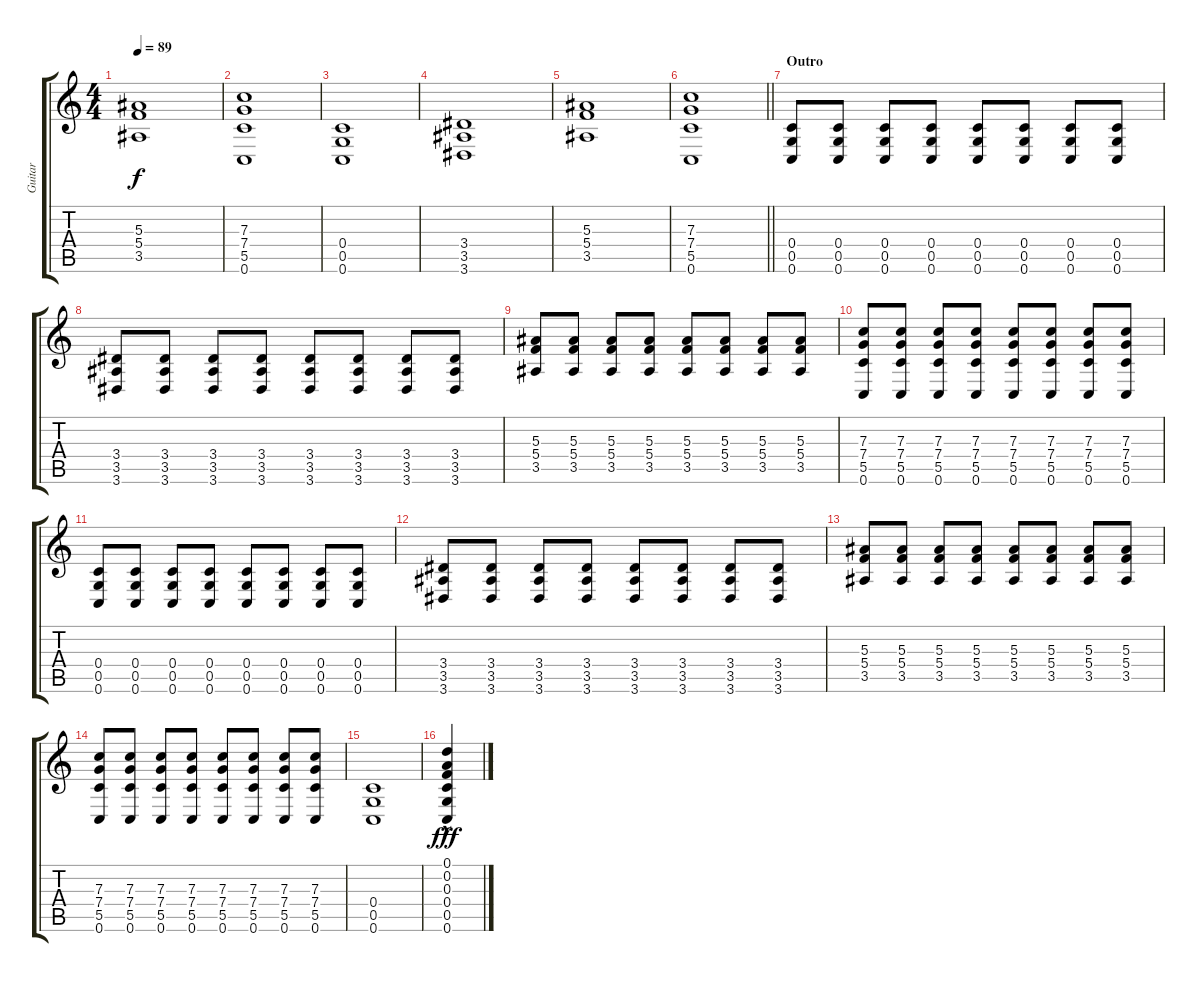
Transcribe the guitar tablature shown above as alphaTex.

\track ("Guitar" "Guitar") {instrument overdrivenguitar}
\staff {score tabs}
\tuning (D4 A3 F3 C3 G2 C2) {hide}
\ts (4 4)
\tempo 89
\clef g2
\ks c
(5.3 5.4 3.5).1{dy f} |
(7.3 7.4 5.5 0.6).1 |
(0.4 0.5 0.6).1 |
(3.4 3.5 3.6).1 |
(5.3 5.4 3.5).1 |
\barLineRight lightlight
(7.3 7.4 5.5 0.6).1 |
\section ("" "Outro")
(0.4 0.5 0.6).8 (0.4 0.5 0.6).8 (0.4 0.5 0.6).8 (0.4 0.5 0.6).8 (0.4 0.5 0.6).8 (0.4 0.5 0.6).8 (0.4 0.5 0.6).8 (0.4 0.5 0.6).8 |
(3.4 3.5 3.6).8 (3.4 3.5 3.6).8 (3.4 3.5 3.6).8 (3.4 3.5 3.6).8 (3.4 3.5 3.6).8 (3.4 3.5 3.6).8 (3.4 3.5 3.6).8 (3.4 3.5 3.6).8 |
(5.3 5.4 3.5).8 (5.3 5.4 3.5).8 (5.3 5.4 3.5).8 (5.3 5.4 3.5).8 (5.3 5.4 3.5).8 (5.3 5.4 3.5).8 (5.3 5.4 3.5).8 (5.3 5.4 3.5).8 |
(7.3 7.4 5.5 0.6).8 (7.3 7.4 5.5 0.6).8 (7.3 7.4 5.5 0.6).8 (7.3 7.4 5.5 0.6).8 (7.3 7.4 5.5 0.6).8 (7.3 7.4 5.5 0.6).8 (7.3 7.4 5.5 0.6).8 (7.3 7.4 5.5 0.6).8 |
(0.4 0.5 0.6).8 (0.4 0.5 0.6).8 (0.4 0.5 0.6).8 (0.4 0.5 0.6).8 (0.4 0.5 0.6).8 (0.4 0.5 0.6).8 (0.4 0.5 0.6).8 (0.4 0.5 0.6).8 |
(3.4 3.5 3.6).8 (3.4 3.5 3.6).8 (3.4 3.5 3.6).8 (3.4 3.5 3.6).8 (3.4 3.5 3.6).8 (3.4 3.5 3.6).8 (3.4 3.5 3.6).8 (3.4 3.5 3.6).8 |
(5.3 5.4 3.5).8 (5.3 5.4 3.5).8 (5.3 5.4 3.5).8 (5.3 5.4 3.5).8 (5.3 5.4 3.5).8 (5.3 5.4 3.5).8 (5.3 5.4 3.5).8 (5.3 5.4 3.5).8 |
(7.3 7.4 5.5 0.6).8 (7.3 7.4 5.5 0.6).8 (7.3 7.4 5.5 0.6).8 (7.3 7.4 5.5 0.6).8 (7.3 7.4 5.5 0.6).8 (7.3 7.4 5.5 0.6).8 (7.3 7.4 5.5 0.6).8 (7.3 7.4 5.5 0.6).8 |
(0.4 0.5 0.6).1 |
(0.1 0.2 0.3 0.4 0.5 0.6{hac}).4{dy fff}
